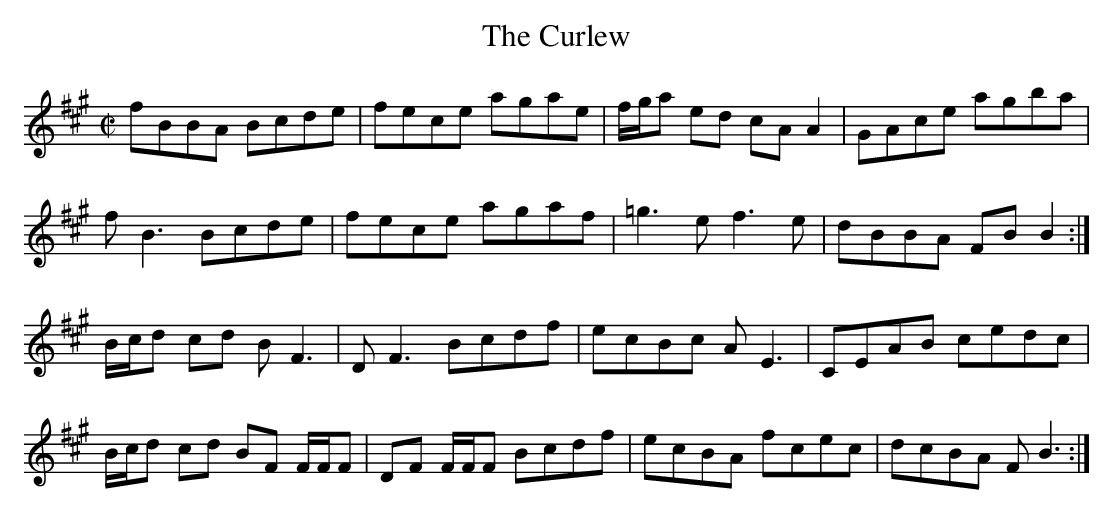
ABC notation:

X:1
T:The Curlew
M:C|
K:A
fBBA Bcde|fece  agae|f/2g/2a ed cAA2|GAce agba|
f B3 Bcde|fece  agaf| =g3e  f3e|dBBA FB B2:|
B/2c/2d cd B F3|D F3 Bcdf|ecBc A E3|CEAB cedc|
B/2c/2d cd BF F/2F/2F|DF F/2F/2F Bcdf|ecBA fcec|dcBA F B3 :|
